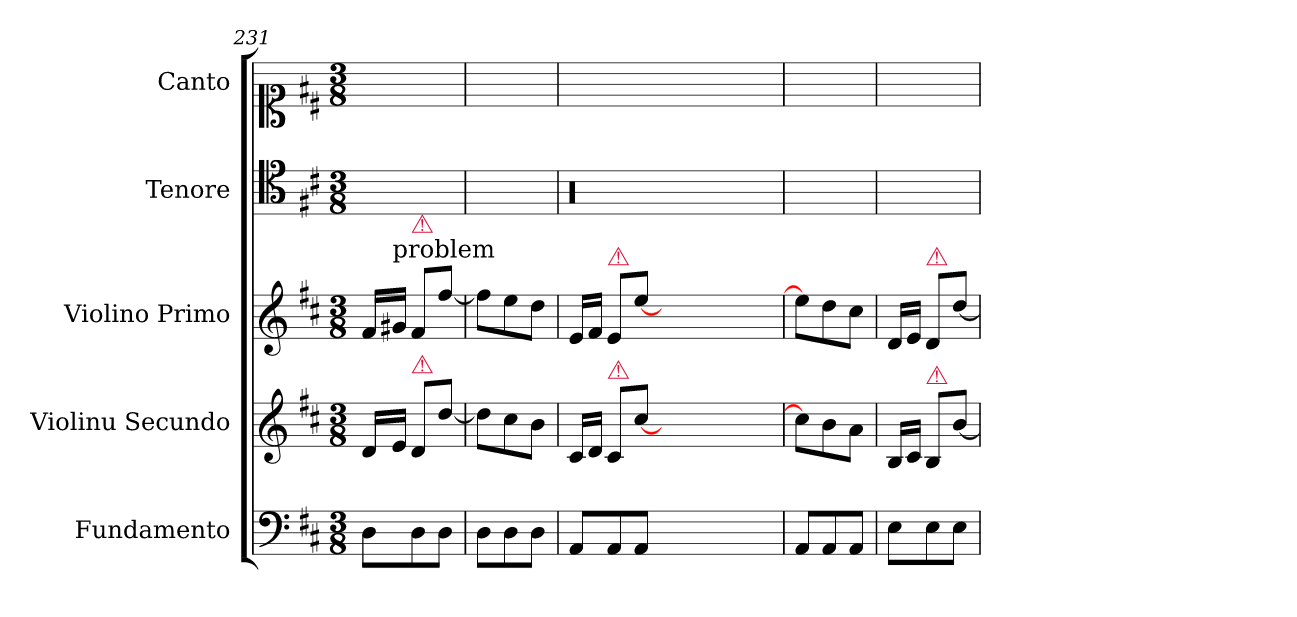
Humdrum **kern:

**kern	**kern	**kern	**kern	**kern
*part5	*part4	*part3	*part2	*part1
*staff5	*staff4	*staff3	*staff2	*staff1
*I"Fundamento	*I"Violinu Secundo	*I"Violino Primo	*I"Tenore	*I"Canto
*	*I'vl 2	*I'vl 1	*I'T	*
*clefF4	*clefG2	*clefG2	*clefC4	*clefC1
*k[f#c#]	*k[f#c#]	*k[f#c#]	*k[f#c#]	*k[f#c#]
*D:	*D:	*D:	*	*D:
*M3/8	*M3/8	*M3/8	*M3/8	*M3/8
=231	=231	=231	=231	=231
8D\L	16d/LL	16f#/LL	4.ryy	4.ryy
!	!	!LO:TX:a:t=problem	!	!
.	16e/JJ	16g#X/JJ	.	.
!	!	!LO:TX:a:color=crimson:t=⚠	!	!
!	!LO:TX:a:color=crimson:t=⚠	!	!	!
8D\	8d/L	8f#/L	.	.
8D\J	[8dd\J	[8ff#\J	.	.
=232	=232	=232	=232	=232
8D\L	8dd\L]	8ff#\L]	4.ryy	4.ryy
8D\	8cc#\	8ee\	.	.
8D\J	8b\J	8dd\J	.	.
=233	=233	=233	=233	=233
!	!	!	!LO:N:vis=00	!
8AA/L	16c#/LL	16e/LL	1.r	4.ryy
.	16d/JJ	16f#/JJ	.	.
!	!	!LO:TX:a:color=crimson:t=⚠	!	!
!	!LO:TX:a:color=crimson:t=⚠	!	!	!
8AA/	8c#/L	8e/L	.	.
8AA/J	[8cc#\J	[8ee\J	.	.
1ryy	1ryy	1ryy	.	1ryy
8ryy	8ryy	8ryy	.	8ryy
=234	=234	=234	=234	=234
8AA/L	8cc#\L]	8ee\L]	4.ryy	4.ryy
8AA/	8b\	8dd\	.	.
8AA/J	8a\J	8cc#\J	.	.
=235	=235	=235	=235	=235
8E\L	16B/LL	16d/LL	4.ryy	4.ryy
.	16c#/JJ	16e/JJ	.	.
!	!	!LO:TX:a:color=crimson:t=⚠	!	!
!	!LO:TX:a:color=crimson:t=⚠	!	!	!
8E\	8B/L	8d/L	.	.
8E\J	[8b\J	[8dd\J	.	.
=	=	=	=	=
*-	*-	*-	*-	*-
